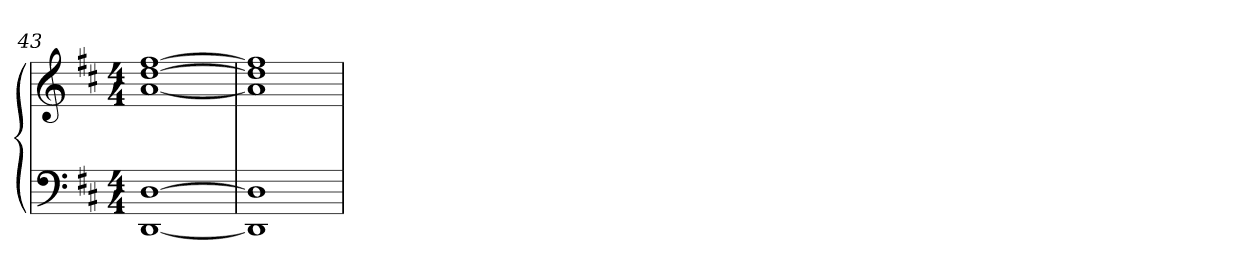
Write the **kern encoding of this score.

**kern	**kern
*part1	*part1
*staff2	*staff1
*clefF4	*clefG2
*k[f#c#]	*k[f#c#]
*D:	*D:
*M4/4	*M4/4
=43	=43
[1D [1DD	[1a [1dd [1ff#
=44	=44
1D] 1DD]	1a] 1dd] 1ff#]
=	=
*-	*-
